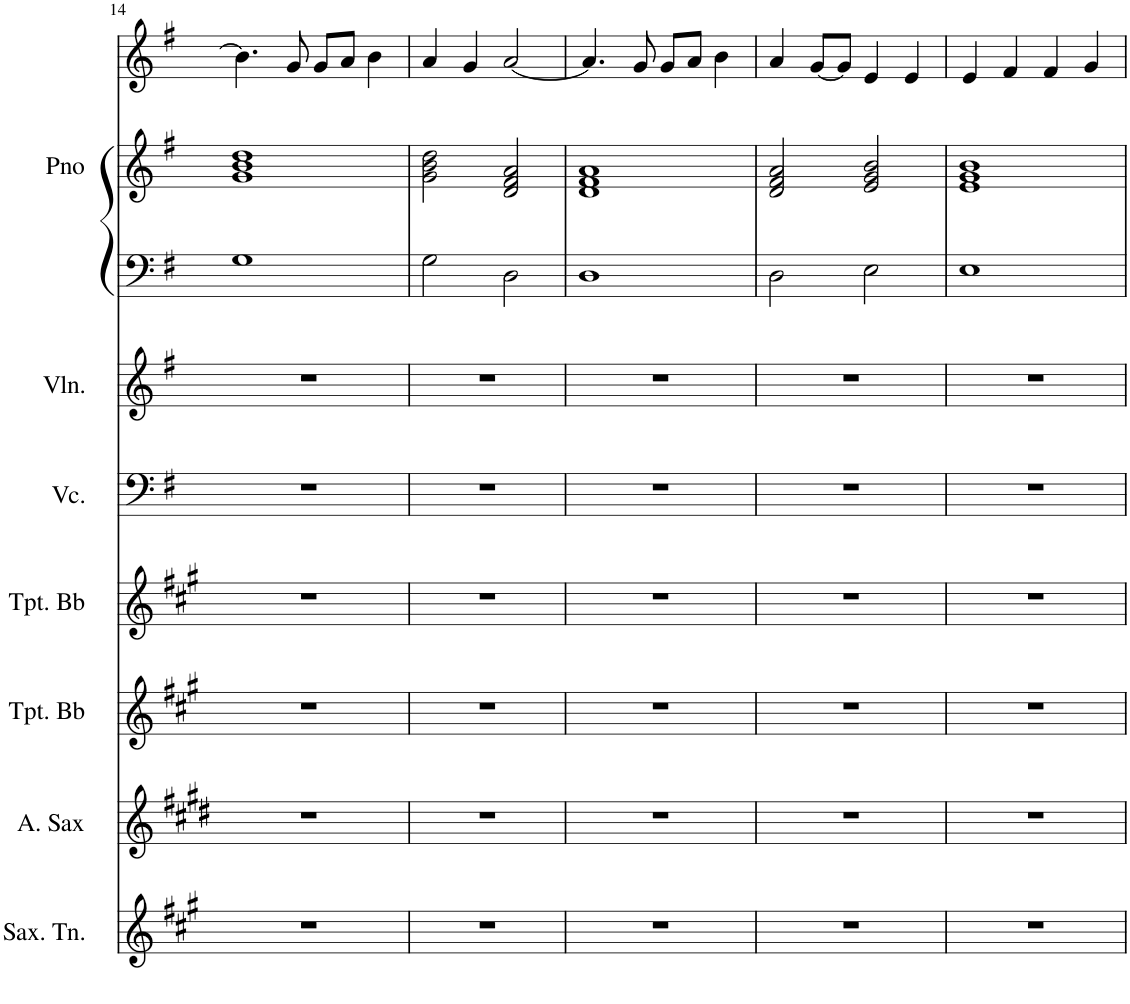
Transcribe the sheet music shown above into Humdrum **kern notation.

**kern	**kern	**kern	**kern	**kern	**kern	**kern	**kern	**kern
*part7	*part6	*part5	*part4	*part3	*part2	*part1	*part1	*part1
*staff9	*staff8	*staff7	*staff6	*staff5	*staff4	*staff3	*staff2	*staff1
*I"Saxofone Tenor	*I"Saxofone Alto	*I"Trompete Bb	*I"Trompete Bb	*I"Violoncelo	*I"Violino	*I"Piano	*	*
*I'Sax. Tn.	*	*I'Tpt. Bb	*I'Tpt. Bb	*I'Vc.	*I'Vln.	*I'Pno	*	*
!!LO:PB:g=z
*clefG2	*clefG2	*clefG2	*clefG2	*clefF4	*clefG2	*clefF4	*clefG2	*clefG2
*Trd8c14	*Trd5c9	*Trd1c2	*Trd1c2	*	*	*	*	*
*k[f#c#g#]	*k[f#c#g#d#]	*k[f#c#g#]	*k[f#c#g#]	*k[f#]	*k[f#]	*k[f#]	*k[f#]	*k[f#]
*M4/4	*M4/4	*M4/4	*M4/4	*M4/4	*M4/4	*M4/4	*M4/4	*M4/4
=14	=14	=14	=14	=14	=14	=14	=14	=14
1r	1r	1r	1r	1r	1r	1G	1g 1b 1dd	4.b\]
.	.	.	.	.	.	.	.	8g/
.	.	.	.	.	.	.	.	8g/L
.	.	.	.	.	.	.	.	8a/J
.	.	.	.	.	.	.	.	4b\
=15	=15	=15	=15	=15	=15	=15	=15	=15
1r	1r	1r	1r	1r	1r	2G\	2g\ 2b\ 2dd\	4a/
.	.	.	.	.	.	.	.	4g/
.	.	.	.	.	.	2D\	2d/ 2f#/ 2a/	[2a/
=16	=16	=16	=16	=16	=16	=16	=16	=16
1r	1r	1r	1r	1r	1r	1D	1d 1f# 1a	4.a/]
.	.	.	.	.	.	.	.	8g/
.	.	.	.	.	.	.	.	8g/L
.	.	.	.	.	.	.	.	8a/J
.	.	.	.	.	.	.	.	4b\
=17	=17	=17	=17	=17	=17	=17	=17	=17
1r	1r	1r	1r	1r	1r	2D\	2d/ 2f#/ 2a/	4a/
.	.	.	.	.	.	.	.	[8g/L
.	.	.	.	.	.	.	.	8g/J]
.	.	.	.	.	.	2E\	2e/ 2g/ 2b/	4e/
.	.	.	.	.	.	.	.	4e/
=18	=18	=18	=18	=18	=18	=18	=18	=18
1r	1r	1r	1r	1r	1r	1E	1e 1g 1b	4e/
.	.	.	.	.	.	.	.	4f#/
.	.	.	.	.	.	.	.	4f#/
.	.	.	.	.	.	.	.	4g/
=	=	=	=	=	=	=	=	=
*-	*-	*-	*-	*-	*-	*-	*-	*-
